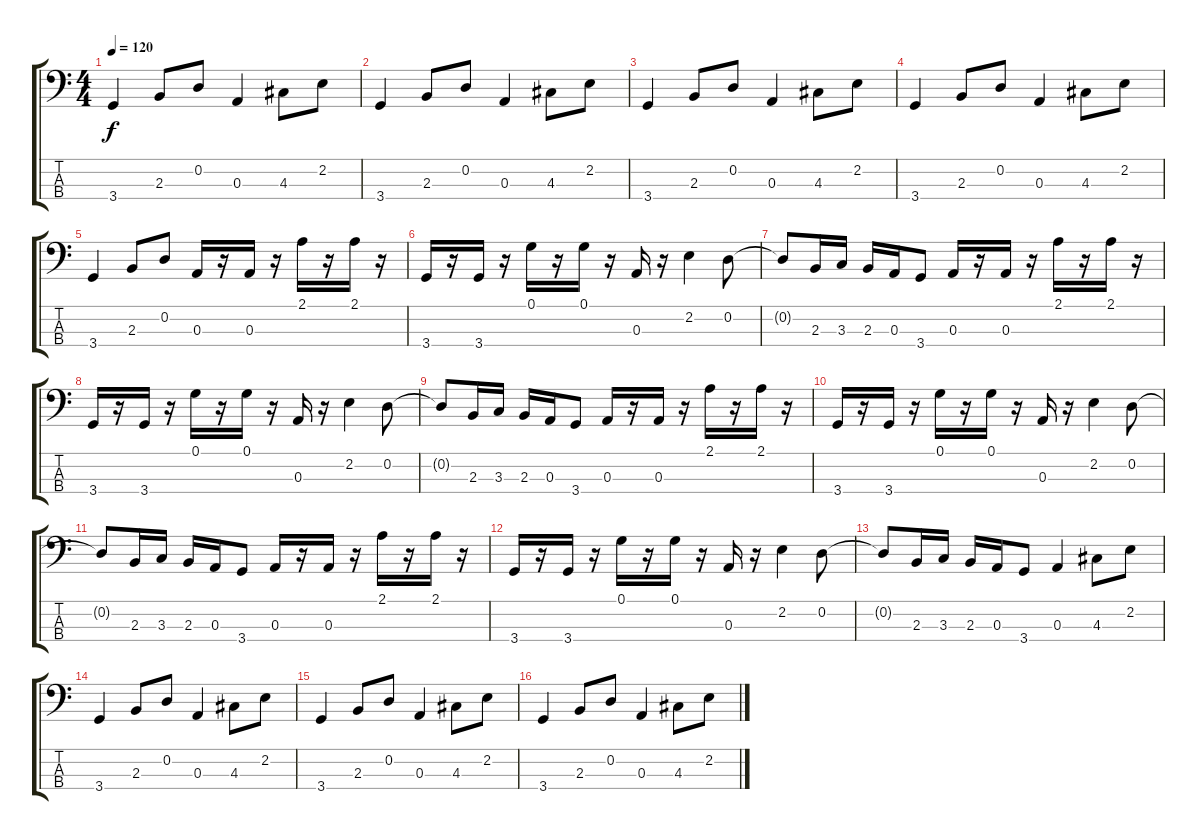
\track "" {instrument electricbassfinger}
\staff {score tabs}
\tuning (G2 D2 A1 E1) {hide}
\ts (4 4)
\tempo 120
\clef f4
\ks c
3.4.4{dy f} 2.3.8 0.2.8 0.3.4 4.3.8 2.2.8 |
3.4.4 2.3.8 0.2.8 0.3.4 4.3.8 2.2.8 |
3.4.4 2.3.8 0.2.8 0.3.4 4.3.8 2.2.8 |
3.4.4 2.3.8 0.2.8 0.3.4 4.3.8 2.2.8 |
3.4.4 2.3.8 0.2.8 0.3.16 r.16 0.3.16 r.16 2.1.16 r.16 2.1.16 r.16 |
3.4.16 r.16 3.4.16 r.16 0.1.16 r.16 0.1.16 r.16 0.3.16 r.16 2.2.4 0.2.8 |
0.2{t}.8 2.3.16 3.3.16 2.3.16 0.3.16 3.4.8 0.3.16 r.16 0.3.16 r.16 2.1.16 r.16 2.1.16 r.16 |
3.4.16 r.16 3.4.16 r.16 0.1.16 r.16 0.1.16 r.16 0.3.16 r.16 2.2.4 0.2.8 |
0.2{t}.8 2.3.16 3.3.16 2.3.16 0.3.16 3.4.8 0.3.16 r.16 0.3.16 r.16 2.1.16 r.16 2.1.16 r.16 |
3.4.16 r.16 3.4.16 r.16 0.1.16 r.16 0.1.16 r.16 0.3.16 r.16 2.2.4 0.2.8 |
0.2{t}.8 2.3.16 3.3.16 2.3.16 0.3.16 3.4.8 0.3.16 r.16 0.3.16 r.16 2.1.16 r.16 2.1.16 r.16 |
3.4.16 r.16 3.4.16 r.16 0.1.16 r.16 0.1.16 r.16 0.3.16 r.16 2.2.4 0.2.8 |
0.2{t}.8 2.3.16 3.3.16 2.3.16 0.3.16 3.4.8 0.3.4 4.3.8 2.2.8 |
3.4.4 2.3.8 0.2.8 0.3.4 4.3.8 2.2.8 |
3.4.4 2.3.8 0.2.8 0.3.4 4.3.8 2.2.8 |
3.4.4 2.3.8 0.2.8 0.3.4 4.3.8 2.2.8
